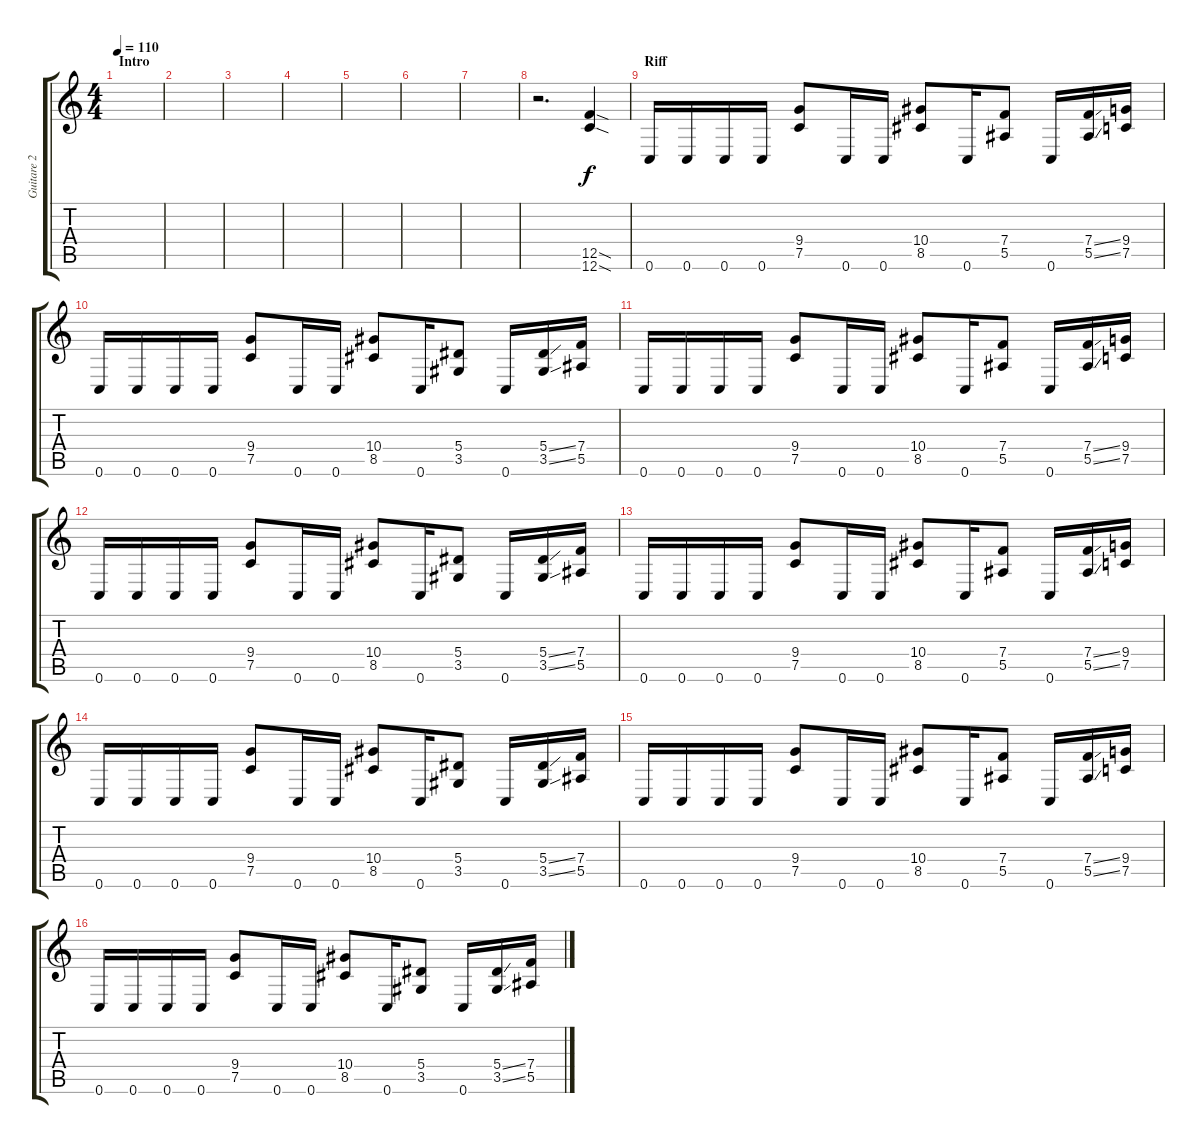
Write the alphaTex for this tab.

\track ("Guitare 2" "Guitare 2") {instrument distortionguitar}
\staff {score tabs}
\tuning (C4 G3 Eb3 Bb2 F2 C2) {hide}
\ts (4 4)
\section ("" "Intro")
\tempo 110
\clef g2
\ks c
|
|
|
|
|
|
|
r.2{d} (12.5{sod} 12.6{sod}).4 |
\section ("" "Riff")
0.6.16 0.6.16 0.6.16 0.6.16 (9.4 7.5).8 0.6.16 0.6.16 (10.4 8.5).8 0.6.16 (7.4 5.5).8 0.6.16 (7.4{ss} 5.5{ss}).16 (9.4 7.5).16 |
0.6.16 0.6.16 0.6.16 0.6.16 (9.4 7.5).8 0.6.16 0.6.16 (10.4 8.5).8 0.6.16 (5.4 3.5).8 0.6.16 (5.4{ss} 3.5{ss}).16 (7.4 5.5).16 |
0.6.16 0.6.16 0.6.16 0.6.16 (9.4 7.5).8 0.6.16 0.6.16 (10.4 8.5).8 0.6.16 (7.4 5.5).8 0.6.16 (7.4{ss} 5.5{ss}).16 (9.4 7.5).16 |
0.6.16 0.6.16 0.6.16 0.6.16 (9.4 7.5).8 0.6.16 0.6.16 (10.4 8.5).8 0.6.16 (5.4 3.5).8 0.6.16 (5.4{ss} 3.5{ss}).16 (7.4 5.5).16 |
0.6.16 0.6.16 0.6.16 0.6.16 (9.4 7.5).8 0.6.16 0.6.16 (10.4 8.5).8 0.6.16 (7.4 5.5).8 0.6.16 (7.4{ss} 5.5{ss}).16 (9.4 7.5).16 |
0.6.16 0.6.16 0.6.16 0.6.16 (9.4 7.5).8 0.6.16 0.6.16 (10.4 8.5).8 0.6.16 (5.4 3.5).8 0.6.16 (5.4{ss} 3.5{ss}).16 (7.4 5.5).16 |
0.6.16 0.6.16 0.6.16 0.6.16 (9.4 7.5).8 0.6.16 0.6.16 (10.4 8.5).8 0.6.16 (7.4 5.5).8 0.6.16 (7.4{ss} 5.5{ss}).16 (9.4 7.5).16 |
0.6.16 0.6.16 0.6.16 0.6.16 (9.4 7.5).8 0.6.16 0.6.16 (10.4 8.5).8 0.6.16 (5.4 3.5).8 0.6.16 (5.4{ss} 3.5{ss}).16 (7.4 5.5).16
